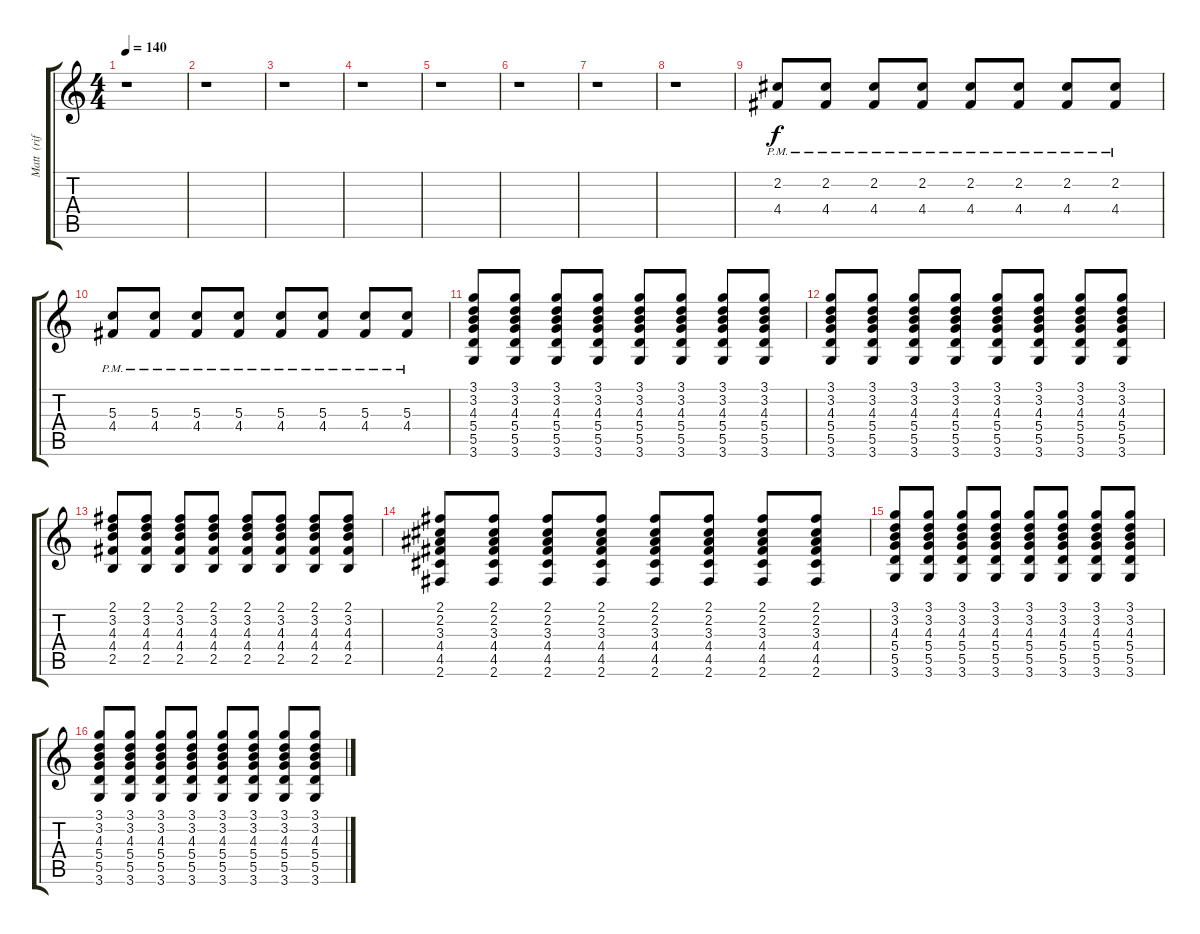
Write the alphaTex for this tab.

\track ("Matt  (riff+refrain)    Disto" "Matt  (rif") {instrument overdrivenguitar}
\staff {score tabs}
\tuning (E4 B3 G3 D3 A2 E2) {hide}
\ts (4 4)
\tempo 140
\clef g2
\ks c
r.1{dy f} |
r.1 |
r.1 |
r.1 |
r.1 |
r.1 |
r.1 |
r.1 |
(2.2 4.4{pm}).8 (2.2 4.4{pm}).8 (2.2 4.4{pm}).8 (2.2 4.4{pm}).8 (2.2 4.4{pm}).8 (2.2 4.4{pm}).8 (2.2 4.4{pm}).8 (2.2 4.4{pm}).8 |
(5.3 4.4{pm}).8 (5.3 4.4{pm}).8 (5.3 4.4{pm}).8 (5.3 4.4{pm}).8 (5.3 4.4{pm}).8 (5.3 4.4{pm}).8 (5.3 4.4{pm}).8 (5.3 4.4{pm}).8 |
(3.1 3.2 4.3 5.4 5.5 3.6).8 (3.1 3.2 4.3 5.4 5.5 3.6).8 (3.1 3.2 4.3 5.4 5.5 3.6).8 (3.1 3.2 4.3 5.4 5.5 3.6).8 (3.1 3.2 4.3 5.4 5.5 3.6).8 (3.1 3.2 4.3 5.4 5.5 3.6).8 (3.1 3.2 4.3 5.4 5.5 3.6).8 (3.1 3.2 4.3 5.4 5.5 3.6).8 |
(3.1 3.2 4.3 5.4 5.5 3.6).8 (3.1 3.2 4.3 5.4 5.5 3.6).8 (3.1 3.2 4.3 5.4 5.5 3.6).8 (3.1 3.2 4.3 5.4 5.5 3.6).8 (3.1 3.2 4.3 5.4 5.5 3.6).8 (3.1 3.2 4.3 5.4 5.5 3.6).8 (3.1 3.2 4.3 5.4 5.5 3.6).8 (3.1 3.2 4.3 5.4 5.5 3.6).8 |
(2.1 3.2 4.3 4.4 2.5).8 (2.1 3.2 4.3 4.4 2.5).8 (2.1 3.2 4.3 4.4 2.5).8 (2.1 3.2 4.3 4.4 2.5).8 (2.1 3.2 4.3 4.4 2.5).8 (2.1 3.2 4.3 4.4 2.5).8 (2.1 3.2 4.3 4.4 2.5).8 (2.1 3.2 4.3 4.4 2.5).8 |
(2.1 2.2 3.3 4.4 4.5 2.6).8 (2.1 2.2 3.3 4.4 4.5 2.6).8 (2.1 2.2 3.3 4.4 4.5 2.6).8 (2.1 2.2 3.3 4.4 4.5 2.6).8 (2.1 2.2 3.3 4.4 4.5 2.6).8 (2.1 2.2 3.3 4.4 4.5 2.6).8 (2.1 2.2 3.3 4.4 4.5 2.6).8 (2.1 2.2 3.3 4.4 4.5 2.6).8 |
(3.1 3.2 4.3 5.4 5.5 3.6).8 (3.1 3.2 4.3 5.4 5.5 3.6).8 (3.1 3.2 4.3 5.4 5.5 3.6).8 (3.1 3.2 4.3 5.4 5.5 3.6).8 (3.1 3.2 4.3 5.4 5.5 3.6).8 (3.1 3.2 4.3 5.4 5.5 3.6).8 (3.1 3.2 4.3 5.4 5.5 3.6).8 (3.1 3.2 4.3 5.4 5.5 3.6).8 |
(3.1 3.2 4.3 5.4 5.5 3.6).8 (3.1 3.2 4.3 5.4 5.5 3.6).8 (3.1 3.2 4.3 5.4 5.5 3.6).8 (3.1 3.2 4.3 5.4 5.5 3.6).8 (3.1 3.2 4.3 5.4 5.5 3.6).8 (3.1 3.2 4.3 5.4 5.5 3.6).8 (3.1 3.2 4.3 5.4 5.5 3.6).8 (3.1 3.2 4.3 5.4 5.5 3.6).8
